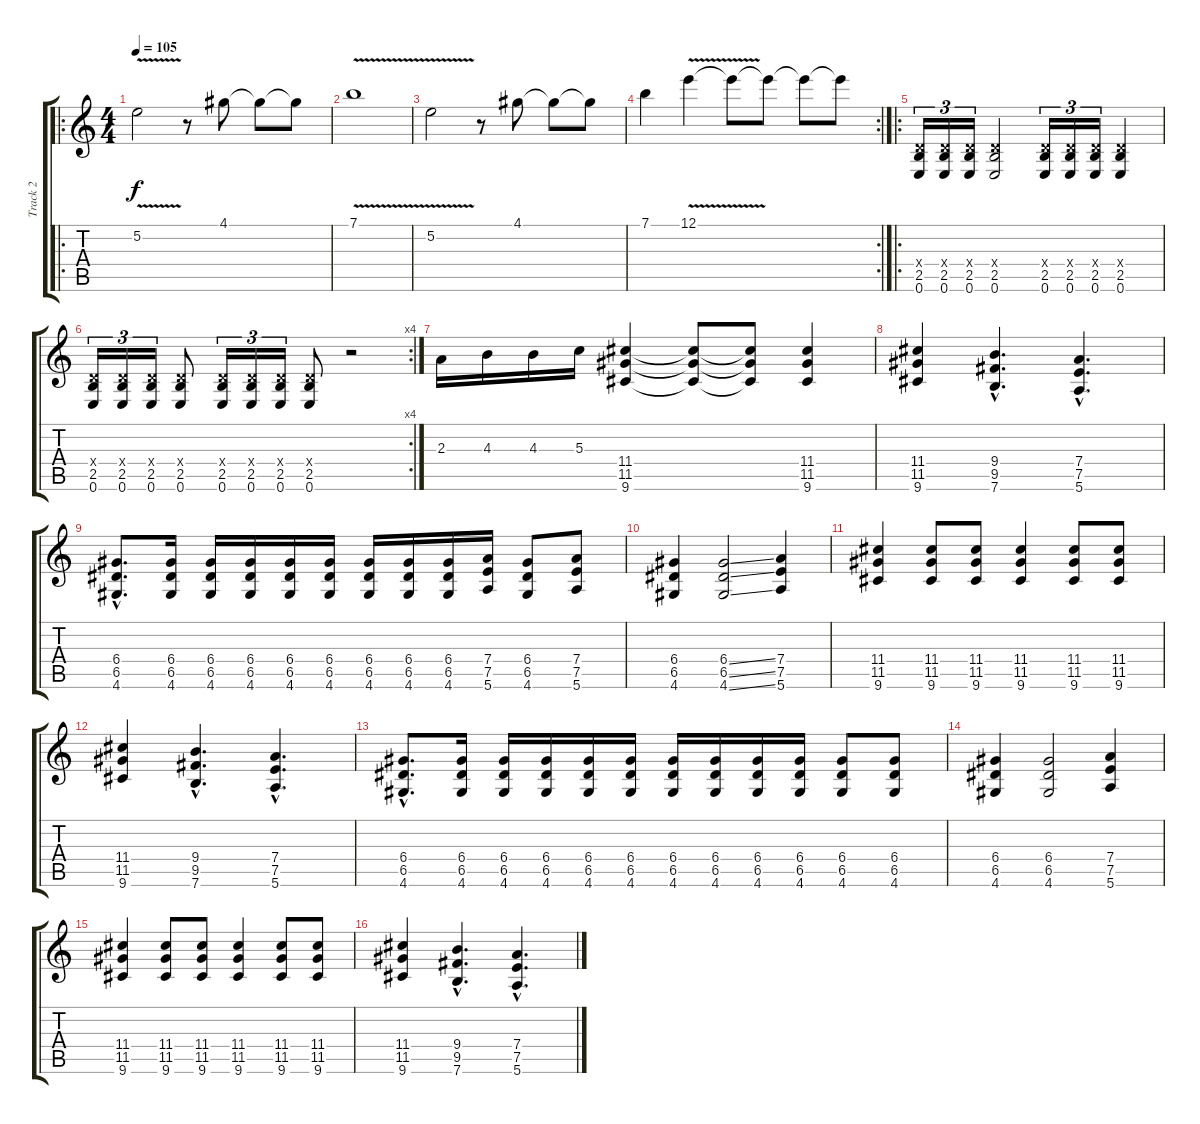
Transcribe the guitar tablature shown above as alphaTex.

\track ("Track 2" "Track 2") {instrument distortionguitar}
\staff {score tabs}
\tuning (E4 B3 G3 D3 A2 E2) {hide}
\ro
\ts (4 4)
\tempo 105
\clef g2
\ks c
5.2{v}.2{dy f instrument distortionguitar} r.8 4.1.8 4.1{t}.8 4.1{t}.8 |
7.1{v}.1 |
5.2{v}.2 r.8 4.1.8 4.1{t}.8 4.1{t}.8 |
\rc 2
7.1.4 12.1{v}.4 12.1{t}.8 12.1{t}.8 12.1{t}.8 12.1{t}.8 |
\ro
(0.4{x} 2.5 0.6).16{tu (3 2)} (0.4{x} 2.5 0.6).16{tu (3 2)} (0.4{x} 2.5 0.6).16{tu (3 2)} (0.4{x} 2.5 0.6).2 (0.4{x} 2.5 0.6).16{tu (3 2)} (0.4{x} 2.5 0.6).16{tu (3 2)} (0.4{x} 2.5 0.6).16{tu (3 2)} (0.4{x} 2.5 0.6).4 |
\rc 4
(0.4{x} 2.5 0.6).16{tu (3 2)} (0.4{x} 2.5 0.6).16{tu (3 2)} (0.4{x} 2.5 0.6).16{tu (3 2)} (0.4{x} 2.5 0.6).8 (0.4{x} 2.5 0.6).16{tu (3 2)} (0.4{x} 2.5 0.6).16{tu (3 2)} (0.4{x} 2.5 0.6).16{tu (3 2)} (0.4{x} 2.5 0.6).8 r.2 |
2.3.16 4.3.16 4.3.16 5.3.16 (11.4 11.5 9.6).4 (11.4{t} 11.5{t} 9.6{t}).8 (11.4{t} 11.5{t} 9.6{t}).8 (11.4 11.5 9.6).4 |
(11.4 11.5 9.6).4 (9.4{hac} 9.5{hac} 7.6{hac}).4{d} (7.4{hac} 7.5{hac} 5.6{hac}).4{d} |
(6.4{hac} 6.5{hac} 4.6{hac}).8{d} (6.4 6.5 4.6).16 (6.4 6.5 4.6).16 (6.4 6.5 4.6).16 (6.4 6.5 4.6).16 (6.4 6.5 4.6).16 (6.4 6.5 4.6).16 (6.4 6.5 4.6).16 (6.4 6.5 4.6).16 (7.4 7.5 5.6).16 (6.4 6.5 4.6).8 (7.4 7.5 5.6).8 |
(6.4 6.5 4.6).4 (6.4{ss} 6.5{ss} 4.6{ss}).2 (7.4 7.5 5.6).4 |
(11.4 11.5 9.6).4 (11.4 11.5 9.6).8 (11.4 11.5 9.6).8 (11.4 11.5 9.6).4 (11.4 11.5 9.6).8 (11.4 11.5 9.6).8 |
(11.4 11.5 9.6).4 (9.4{hac} 9.5{hac} 7.6{hac}).4{d} (7.4{hac} 7.5{hac} 5.6{hac}).4{d} |
(6.4{hac} 6.5{hac} 4.6{hac}).8{d} (6.4 6.5 4.6).16 (6.4 6.5 4.6).16 (6.4 6.5 4.6).16 (6.4 6.5 4.6).16 (6.4 6.5 4.6).16 (6.4 6.5 4.6).16 (6.4 6.5 4.6).16 (6.4 6.5 4.6).16 (6.4 6.5 4.6).16 (6.4 6.5 4.6).8 (6.4 6.5 4.6).8 |
(6.4 6.5 4.6).4 (6.4 6.5 4.6).2 (7.4 7.5 5.6).4 |
(11.4 11.5 9.6).4 (11.4 11.5 9.6).8 (11.4 11.5 9.6).8 (11.4 11.5 9.6).4 (11.4 11.5 9.6).8 (11.4 11.5 9.6).8 |
(11.4 11.5 9.6).4 (9.4{hac} 9.5{hac} 7.6{hac}).4{d} (7.4{hac} 7.5{hac} 5.6{hac}).4{d}
